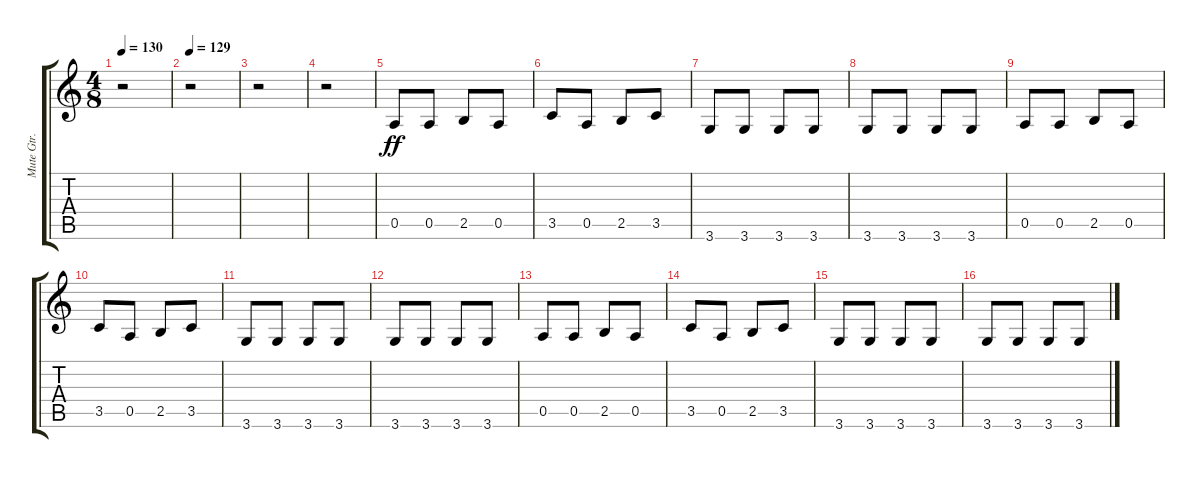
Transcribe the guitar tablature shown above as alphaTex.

\track ("Mute Gtr." "Mute Gtr.") {instrument electricguitarmuted}
\staff {score tabs}
\tuning (E4 B3 G3 D3 A2 E2) {hide}
\ts (4 8)
\tempo 130
\clef g2
\ks c
r.2{dy ff instrument electricguitarmuted} |
\tempo 129
r.2 |
r.2 |
r.2 |
0.5.8 0.5.8 2.5.8 0.5.8 |
3.5.8 0.5.8 2.5.8 3.5.8 |
3.6.8 3.6.8 3.6.8 3.6.8 |
3.6.8 3.6.8 3.6.8 3.6.8 |
0.5.8 0.5.8 2.5.8 0.5.8 |
3.5.8 0.5.8 2.5.8 3.5.8 |
3.6.8 3.6.8 3.6.8 3.6.8 |
3.6.8 3.6.8 3.6.8 3.6.8 |
0.5.8 0.5.8 2.5.8 0.5.8 |
3.5.8 0.5.8 2.5.8 3.5.8 |
3.6.8 3.6.8 3.6.8 3.6.8 |
3.6.8 3.6.8 3.6.8 3.6.8
